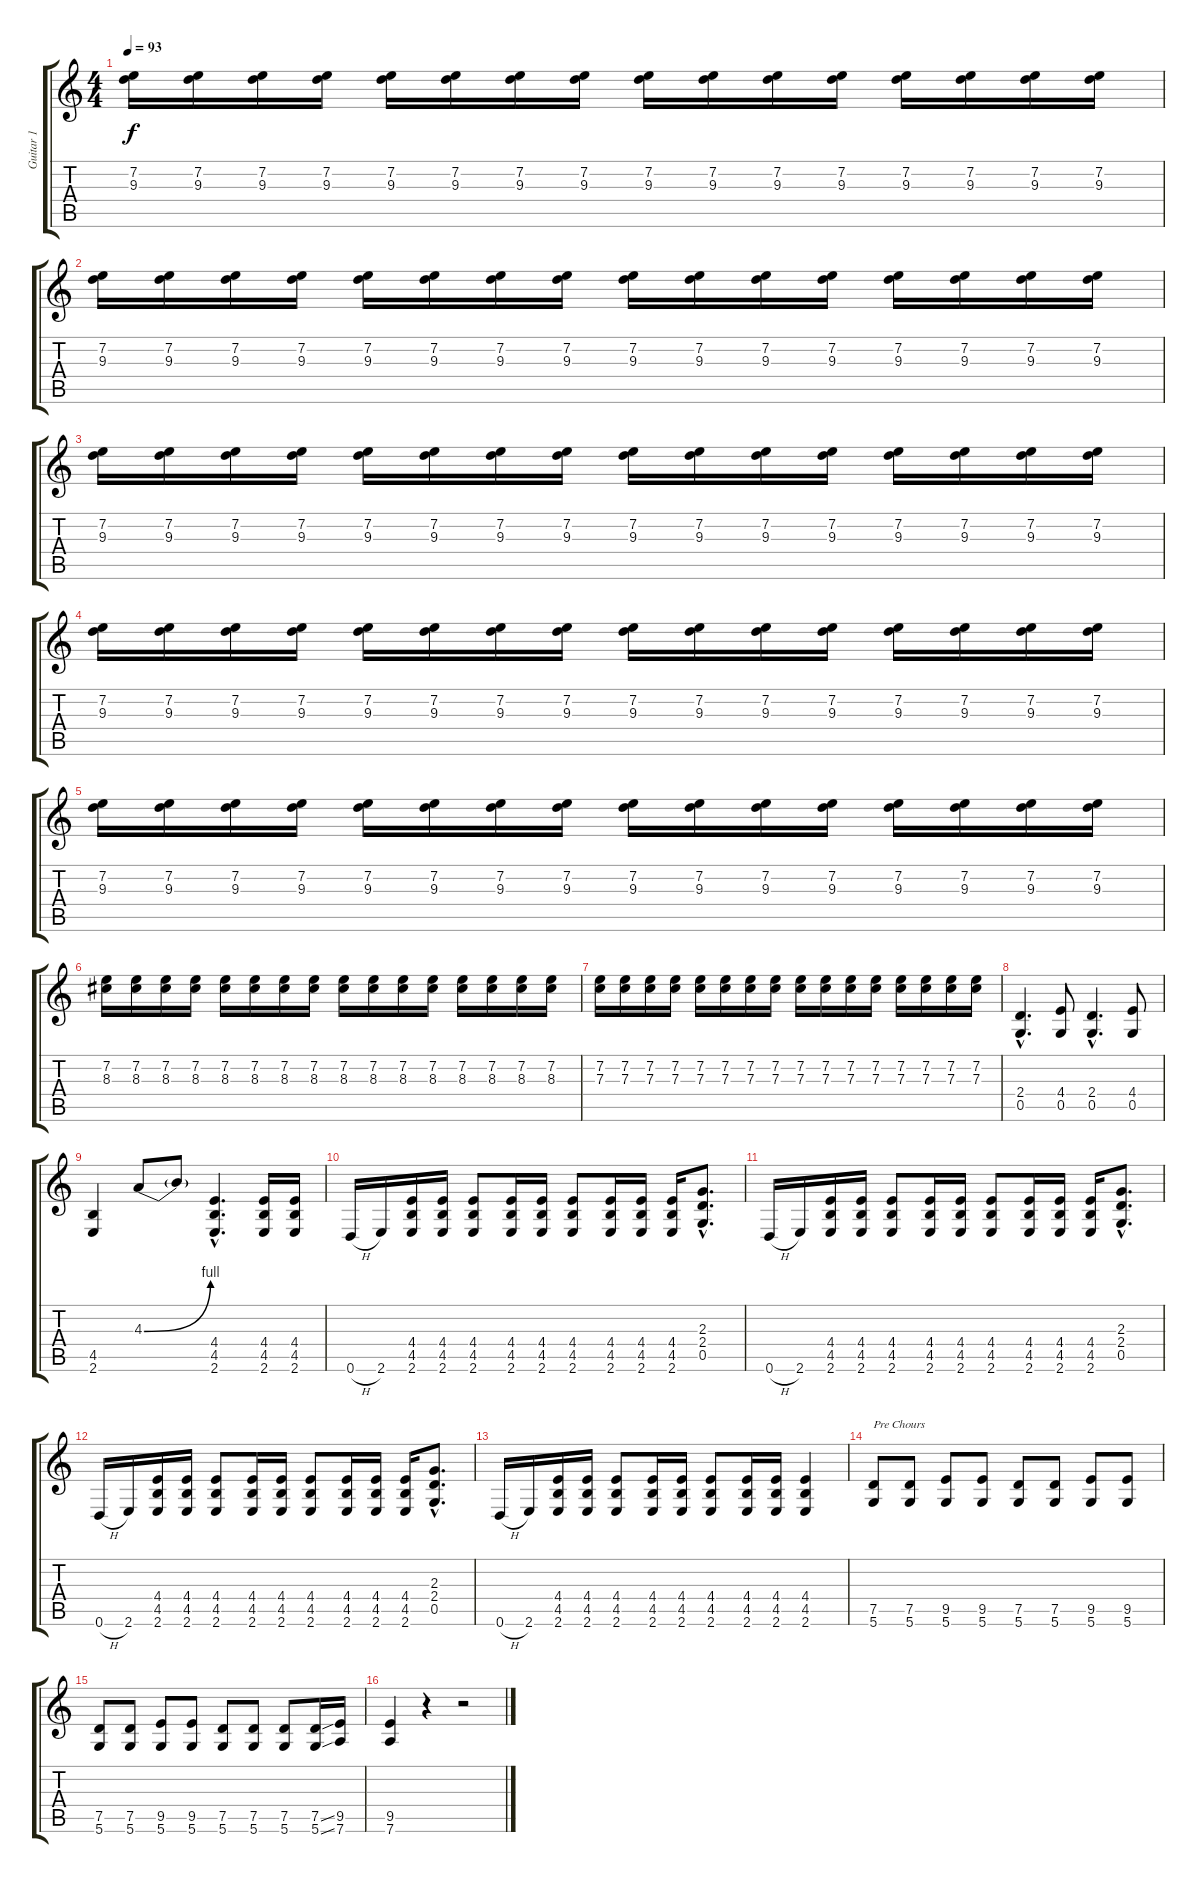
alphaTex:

\track ("Guitar 1" "Guitar 1") {instrument distortionguitar}
\staff {score tabs}
\tuning (D4 A3 F3 C3 G2 D2) {hide}
\ts (4 4)
\tempo 93
\clef g2
\ks c
(7.2 9.3).16{dy f instrument distortionguitar} (7.2 9.3).16 (7.2 9.3).16 (7.2 9.3).16 (7.2 9.3).16 (7.2 9.3).16 (7.2 9.3).16 (7.2 9.3).16 (7.2 9.3).16 (7.2 9.3).16 (7.2 9.3).16 (7.2 9.3).16 (7.2 9.3).16 (7.2 9.3).16 (7.2 9.3).16 (7.2 9.3).16 |
(7.2 9.3).16 (7.2 9.3).16 (7.2 9.3).16 (7.2 9.3).16 (7.2 9.3).16 (7.2 9.3).16 (7.2 9.3).16 (7.2 9.3).16 (7.2 9.3).16 (7.2 9.3).16 (7.2 9.3).16 (7.2 9.3).16 (7.2 9.3).16 (7.2 9.3).16 (7.2 9.3).16 (7.2 9.3).16 |
(7.2 9.3).16 (7.2 9.3).16 (7.2 9.3).16 (7.2 9.3).16 (7.2 9.3).16 (7.2 9.3).16 (7.2 9.3).16 (7.2 9.3).16 (7.2 9.3).16 (7.2 9.3).16 (7.2 9.3).16 (7.2 9.3).16 (7.2 9.3).16 (7.2 9.3).16 (7.2 9.3).16 (7.2 9.3).16 |
(7.2 9.3).16 (7.2 9.3).16 (7.2 9.3).16 (7.2 9.3).16 (7.2 9.3).16 (7.2 9.3).16 (7.2 9.3).16 (7.2 9.3).16 (7.2 9.3).16 (7.2 9.3).16 (7.2 9.3).16 (7.2 9.3).16 (7.2 9.3).16 (7.2 9.3).16 (7.2 9.3).16 (7.2 9.3).16 |
(7.2 9.3).16 (7.2 9.3).16 (7.2 9.3).16 (7.2 9.3).16 (7.2 9.3).16 (7.2 9.3).16 (7.2 9.3).16 (7.2 9.3).16 (7.2 9.3).16 (7.2 9.3).16 (7.2 9.3).16 (7.2 9.3).16 (7.2 9.3).16 (7.2 9.3).16 (7.2 9.3).16 (7.2 9.3).16 |
(7.2 8.3).16 (7.2 8.3).16 (7.2 8.3).16 (7.2 8.3).16 (7.2 8.3).16 (7.2 8.3).16 (7.2 8.3).16 (7.2 8.3).16 (7.2 8.3).16 (7.2 8.3).16 (7.2 8.3).16 (7.2 8.3).16 (7.2 8.3).16 (7.2 8.3).16 (7.2 8.3).16 (7.2 8.3).16 |
(7.2 7.3).16 (7.2 7.3).16 (7.2 7.3).16 (7.2 7.3).16 (7.2 7.3).16 (7.2 7.3).16 (7.2 7.3).16 (7.2 7.3).16 (7.2 7.3).16 (7.2 7.3).16 (7.2 7.3).16 (7.2 7.3).16 (7.2 7.3).16 (7.2 7.3).16 (7.2 7.3).16 (7.2 7.3).16 |
(2.4{hac} 0.5{hac}).4{d} (4.4 0.5).8 (2.4{hac} 0.5{hac}).4{d} (4.4 0.5).8 |
(4.5 2.6).4 4.3{be (bend 0 0 60 4)}.8 4.3{t}.8 (4.4{hac} 4.5{hac} 2.6{hac}).4{d} (4.4 4.5 2.6).16 (4.4 4.5 2.6).16 |
0.6{h}.16 2.6.16 (4.4 4.5 2.6).16 (4.4 4.5 2.6).16 (4.4 4.5 2.6).8 (4.4 4.5 2.6).16 (4.4 4.5 2.6).16 (4.4 4.5 2.6).8 (4.4 4.5 2.6).16 (4.4 4.5 2.6).16 (4.4 4.5 2.6).16 (2.3{hac} 2.4{hac} 0.5{hac}).8{d} |
0.6{h}.16 2.6.16 (4.4 4.5 2.6).16 (4.4 4.5 2.6).16 (4.4 4.5 2.6).8 (4.4 4.5 2.6).16 (4.4 4.5 2.6).16 (4.4 4.5 2.6).8 (4.4 4.5 2.6).16 (4.4 4.5 2.6).16 (4.4 4.5 2.6).16 (2.3{hac} 2.4{hac} 0.5{hac}).8{d} |
0.6{h}.16 2.6.16 (4.4 4.5 2.6).16 (4.4 4.5 2.6).16 (4.4 4.5 2.6).8 (4.4 4.5 2.6).16 (4.4 4.5 2.6).16 (4.4 4.5 2.6).8 (4.4 4.5 2.6).16 (4.4 4.5 2.6).16 (4.4 4.5 2.6).16 (2.3{hac} 2.4{hac} 0.5{hac}).8{d} |
0.6{h}.16 2.6.16 (4.4 4.5 2.6).16 (4.4 4.5 2.6).16 (4.4 4.5 2.6).8 (4.4 4.5 2.6).16 (4.4 4.5 2.6).16 (4.4 4.5 2.6).8 (4.4 4.5 2.6).16 (4.4 4.5 2.6).16 (4.4 4.5 2.6).4 |
(7.5 5.6).8{txt "Pre Chours"} (7.5 5.6).8 (9.5 5.6).8 (9.5 5.6).8 (7.5 5.6).8 (7.5 5.6).8 (9.5 5.6).8 (9.5 5.6).8 |
(7.5 5.6).8 (7.5 5.6).8 (9.5 5.6).8 (9.5 5.6).8 (7.5 5.6).8 (7.5 5.6).8 (7.5 5.6).8 (7.5{ss} 5.6{ss}).16 (9.5 7.6).16 |
(9.5 7.6).4 r.4 r.2
